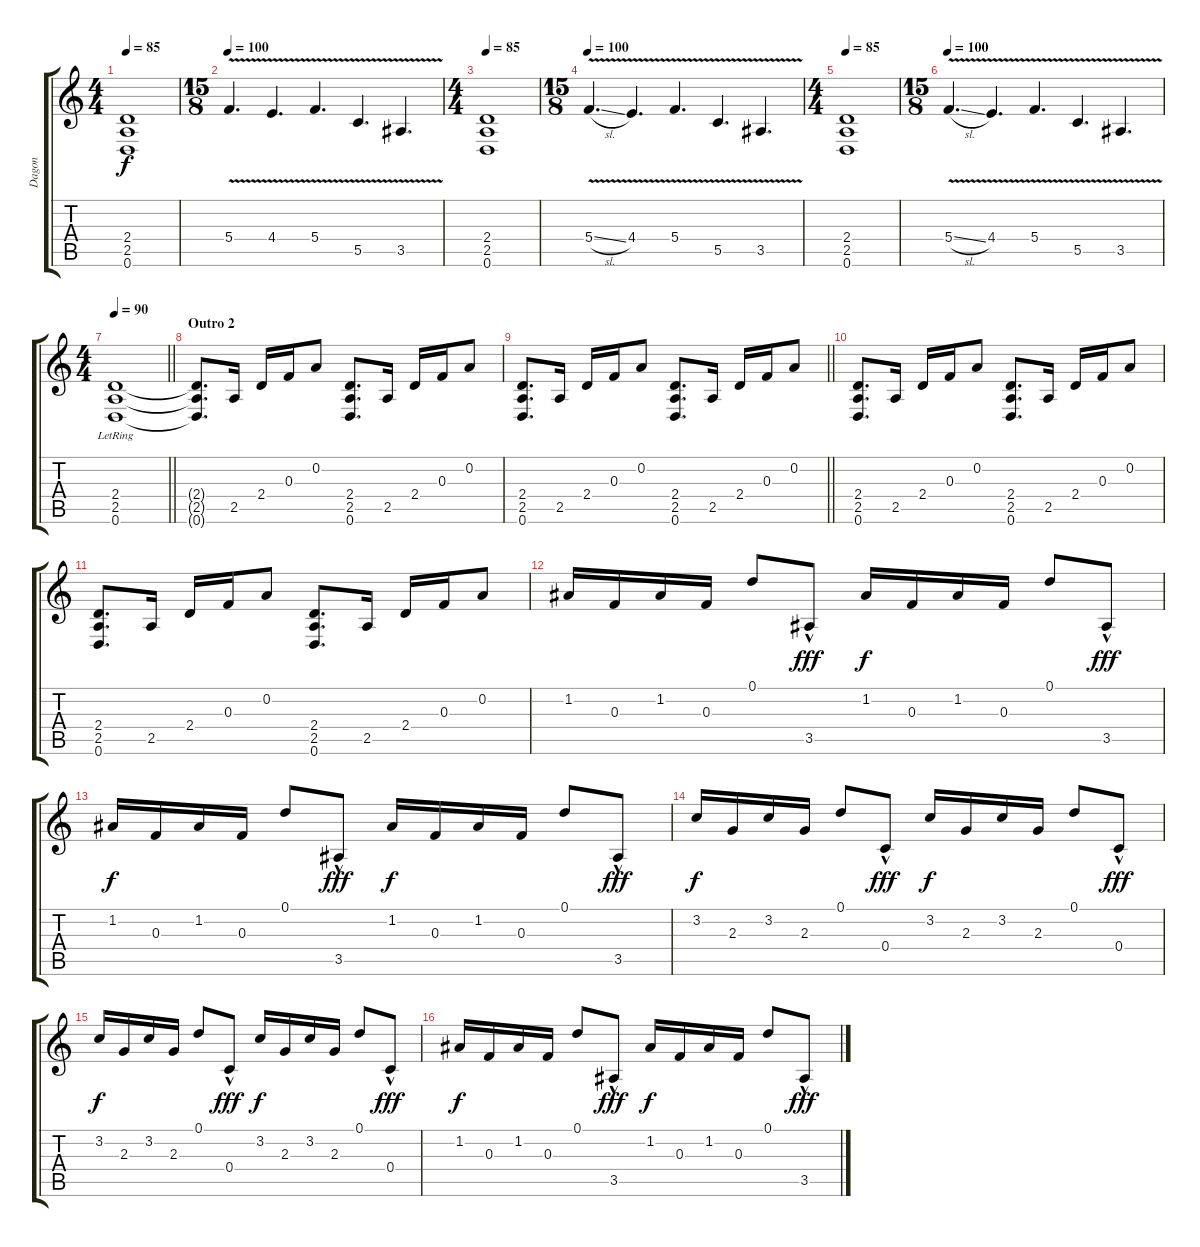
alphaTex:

\track ("Dagon" "Dagon") {instrument distortionguitar}
\staff {score tabs}
\tuning (D4 A3 F3 C3 G2 D2) {hide}
\ts (4 4)
\tempo 85
\clef g2
\ks c
(2.4 2.5 0.6).1{dy f} |
\ts (15 8)
\tempo 100
5.4{v}.4{d} 4.4{v}.4{d} 5.4{v}.4{d} 5.5{v}.4{d} 3.5{v}.4{d} |
\ts (4 4)
\tempo 85
(2.4 2.5 0.6).1 |
\ts (15 8)
\tempo 100
5.4{v sl}.4{d} 4.4{v}.4{d} 5.4{v}.4{d} 5.5{v}.4{d} 3.5{v}.4{d} |
\ts (4 4)
\tempo 85
(2.4 2.5 0.6).1 |
\ts (15 8)
\tempo 100
5.4{v sl}.4{d} 4.4{v}.4{d} 5.4{v}.4{d} 5.5{v}.4{d} 3.5{v}.4{d} |
\ts (4 4)
\tempo 90
\barLineRight lightlight
(2.4{lr} 2.5{lr} 0.6{lr}).1 |
\section ("" "Outro 2")
(2.4{t} 2.5{t} 0.6{t}).8{d} 2.5.16 2.4.16 0.3.16 0.2.8 (2.4 2.5 0.6).8{d} 2.5.16 2.4.16 0.3.16 0.2.8 |
\barLineRight lightlight
(2.4 2.5 0.6).8{d} 2.5.16 2.4.16 0.3.16 0.2.8 (2.4 2.5 0.6).8{d} 2.5.16 2.4.16 0.3.16 0.2.8 |
(2.4 2.5 0.6).8{d} 2.5.16 2.4.16 0.3.16 0.2.8 (2.4 2.5 0.6).8{d} 2.5.16 2.4.16 0.3.16 0.2.8 |
(2.4 2.5 0.6).8{d} 2.5.16 2.4.16 0.3.16 0.2.8 (2.4 2.5 0.6).8{d} 2.5.16 2.4.16 0.3.16 0.2.8 |
1.2.16 0.3.16 1.2.16 0.3.16 0.1.8 3.5{hac}.8{dy fff} 1.2.16{dy f} 0.3.16 1.2.16 0.3.16 0.1.8 3.5{hac}.8{dy fff} |
1.2.16{dy f} 0.3.16 1.2.16 0.3.16 0.1.8 3.5{hac}.8{dy fff} 1.2.16{dy f} 0.3.16 1.2.16 0.3.16 0.1.8 3.5{hac}.8{dy fff} |
3.2.16{dy f} 2.3.16 3.2.16 2.3.16 0.1.8 0.4{hac}.8{dy fff} 3.2.16{dy f} 2.3.16 3.2.16 2.3.16 0.1.8 0.4{hac}.8{dy fff} |
3.2.16{dy f} 2.3.16 3.2.16 2.3.16 0.1.8 0.4{hac}.8{dy fff} 3.2.16{dy f} 2.3.16 3.2.16 2.3.16 0.1.8 0.4{hac}.8{dy fff} |
1.2.16{dy f} 0.3.16 1.2.16 0.3.16 0.1.8 3.5{hac}.8{dy fff} 1.2.16{dy f} 0.3.16 1.2.16 0.3.16 0.1.8 3.5{hac}.8{dy fff}
